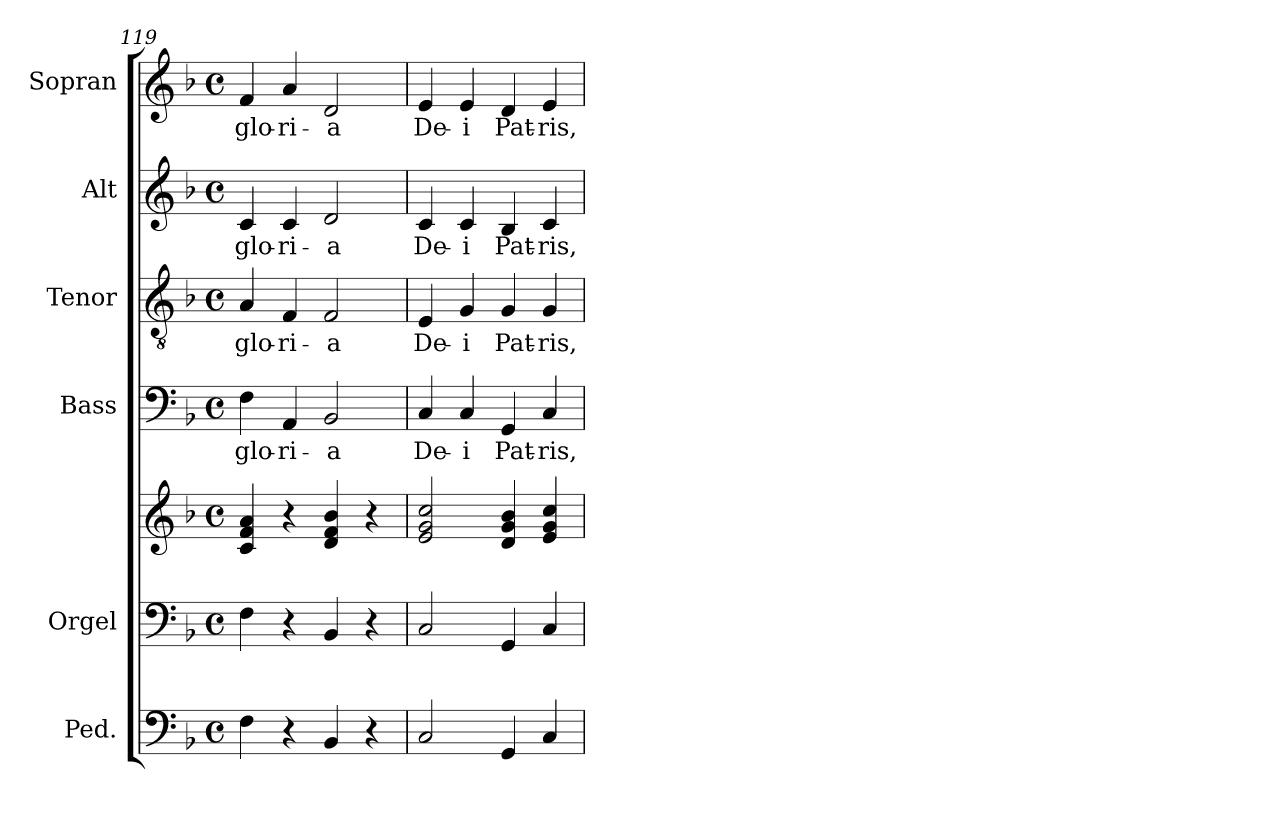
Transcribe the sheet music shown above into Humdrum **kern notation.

**kern	**kern	**kern	**kern	**text	**kern	**text	**kern	**text	**kern	**text
*part6	*part5	*part5	*part4	*part4	*part3	*part3	*part2	*part2	*part1	*part1
*staff7	*staff6	*staff5	*staff4	*staff4	*staff3	*staff3	*staff2	*staff2	*staff1	*staff1
*I"Ped.	*I"Orgel	*	*I"Bass	*	*I"Tenor	*	*I"Alt	*	*I"Sopran	*
*	*I'Org.	*	*I'B.	*	*I'T.	*	*I'A.	*	*I'S.	*
*clefF4	*clefF4	*clefG2	*clefF4	*	*clefGv2	*	*clefG2	*	*clefG2	*
*ITrd7c12	*	*	*	*	*	*	*	*	*	*
*k[b-]	*k[b-]	*k[b-]	*k[b-]	*	*k[b-]	*	*k[b-]	*	*k[b-]	*
*F:	*F:	*F:	*F:	*	*F:	*	*F:	*	*F:	*
*M4/4	*M4/4	*M4/4	*M4/4	*	*M4/4	*	*M4/4	*	*M4/4	*
*met(c)	*met(c)	*met(c)	*met(c)	*	*met(c)	*	*met(c)	*	*met(c)	*
=119	=119	=119	=119	=119	=119	=119	=119	=119	=119	=119
!	!	!	!	!LO:LY:b	!	!LO:LY:b	!	!LO:LY:b	!	!LO:LY:b
4FF\	4F\	4c/ 4f/ 4a/	4F\	glo-	4A/	glo-	4c/	glo-	4f/	glo-
!	!	!	!	!LO:LY:b	!	!LO:LY:b	!	!LO:LY:b	!	!LO:LY:b
4r	4r	4r	4AA/	-ri-	4F/	-ri-	4c/	-ri-	4a/	-ri-
!	!	!	!	!LO:LY:b	!	!LO:LY:b	!	!LO:LY:b	!	!LO:LY:b
4BBB-/	4BB-/	4d/ 4f/ 4b-/	2BB-/	-a	2F/	-a	2d/	-a	2d/	-a
4r	4r	4r	.	.	.	.	.	.	.	.
=120	=120	=120	=120	=120	=120	=120	=120	=120	=120	=120
!	!	!	!	!LO:LY:b	!	!LO:LY:b	!	!LO:LY:b	!	!LO:LY:b
2CC/	2C/	2e/ 2g/ 2cc/	4C/	De-	4E/	De-	4c/	De-	4e/	De-
!	!	!	!	!LO:LY:b	!	!LO:LY:b	!	!LO:LY:b	!	!LO:LY:b
.	.	.	4C/	-i	4G/	-i	4c/	-i	4e/	-i
!	!	!	!	!LO:LY:b	!	!LO:LY:b	!	!LO:LY:b	!	!LO:LY:b
4GGG/	4GG/	4d/ 4g/ 4b-/	4GG/	Pat-	4G/	Pat-	4B-/	Pat-	4d/	Pat-
!	!	!	!	!LO:LY:b	!	!LO:LY:b	!	!LO:LY:b	!	!LO:LY:b
4CC/	4C/	4e/ 4g/ 4cc/	4C/	-ris,	4G/	-ris,	4c/	-ris,	4e/	-ris,
=	=	=	=	=	=	=	=	=	=	=
*-	*-	*-	*-	*-	*-	*-	*-	*-	*-	*-
